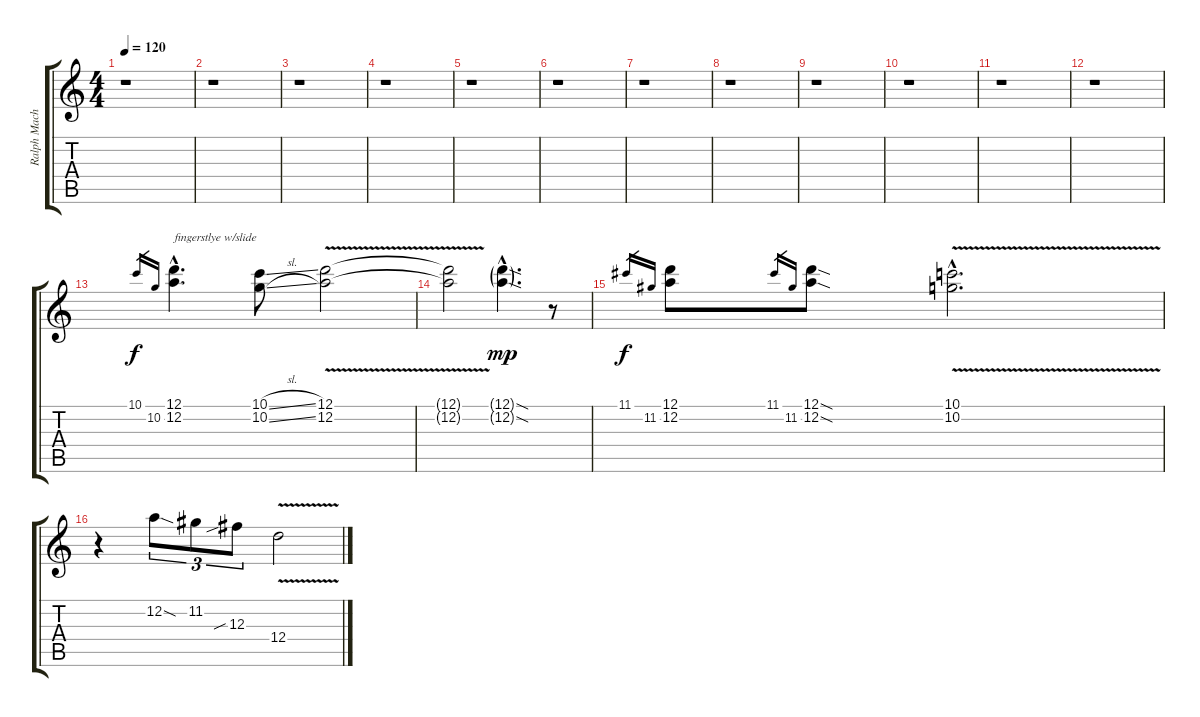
\track ("Ralph Machio (open D)" "Ralph Mach") {instrument electricguitarclean}
\staff {score tabs}
\tuning (D4 A3 Gb3 D3 A2 D2) {hide}
\ts (4 4)
\tempo 120
\clef g2
\ks c
r.1{dy f instrument electricguitarclean} |
r.1 |
r.1 |
r.1 |
r.1 |
r.1 |
r.1 |
r.1 |
r.1 |
r.1 |
r.1 |
r.1 |
10.1.16{gr} 10.2.16{gr} (12.1{hac} 12.2{hac}).4{d txt "fingerstlye w/slide"} (10.1{sl} 10.2{sl}).8 (12.1{v} 12.2{v}).2 |
(12.1{t} 12.2{t}).2 (12.1{sod g hac} 12.2{sod g hac}).4{d dy mp} r.8 |
11.1.16{gr dy f} 11.2.16{gr} (12.1 12.2).8 11.1.16{gr} 11.2.16{gr} (12.1{sod} 12.2{sod}).8 (10.1{v hac} 10.2{v hac}).2{d} |
r.4 12.2{sod}.8{tu (3 2)} 11.2.8{tu (3 2)} 12.3{sib}.8{tu (3 2)} 12.4{v}.2
